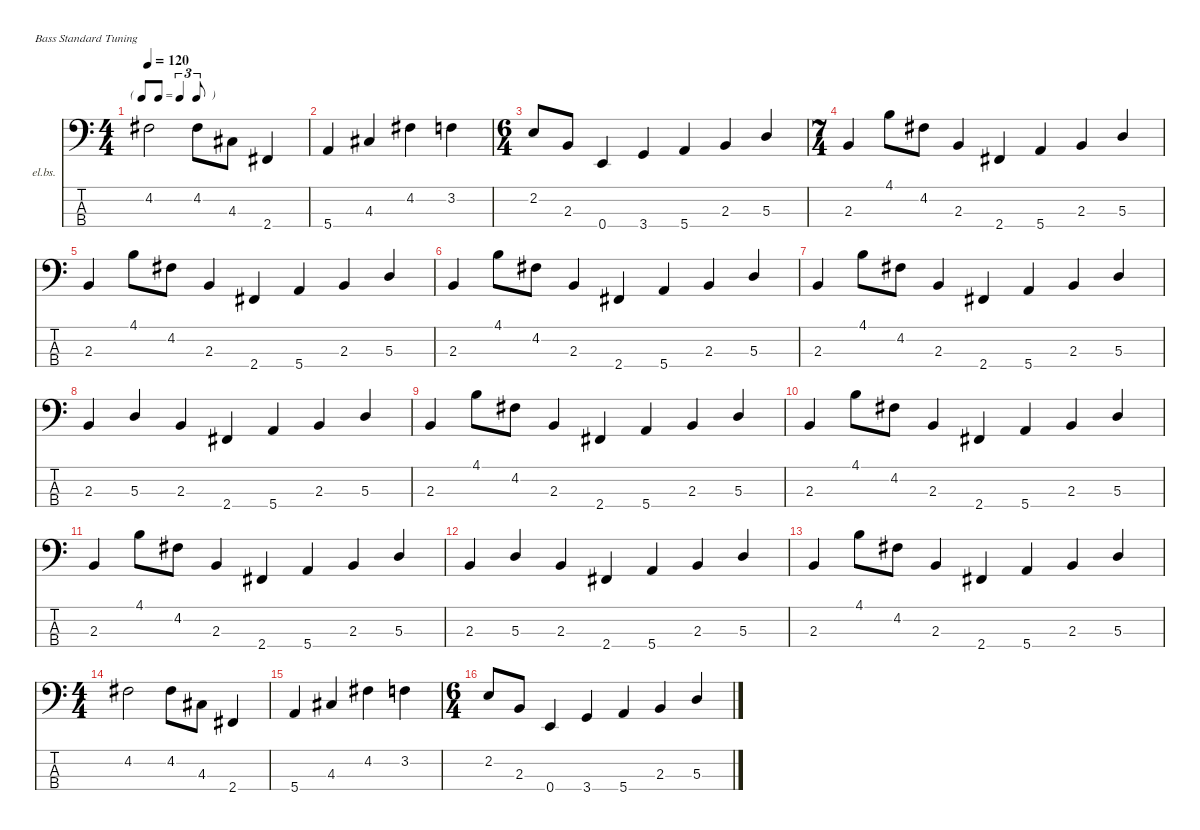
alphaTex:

\defaultSystemsLayout 4
\hideDynamics
\bracketExtendMode nobrackets
\firstSystemTrackNameOrientation horizontal
\otherSystemsTrackNameOrientation horizontal
\track ("Bass" "el.bs.") {instrument electricbassfinger}
\staff {score tabs}
\tuning (G2 D2 A1 E1)
\ts (4 4)
\beaming (8 2 2 2 2)
\tf triplet8th
\tempo 120
\clef f4
\ks c
4.2{acc #}.2{dy f beam Down} 4.2{acc #}.8{beam Down} 4.3{acc #}.8{beam Down} 2.4{acc #}.4{beam Up} |
5.4.4{beam Up} 4.3{acc #}.4{beam Up} 4.2{acc #}.4{beam Down} 3.2.4{beam Down} |
\ts (6 4)
\beaming (8 6 6)
2.2.8{beam Up} 2.3.8{beam Up} 0.4.4{beam Up} 3.4.4{beam Up} 5.4.4{beam Up} 2.3.4{beam Up} 5.3.4{beam Up} |
\ts (7 4)
\beaming (8 6 4 4)
2.3.4{beam Up} 4.1.8{beam Down} 4.2{acc #}.8{beam Down} 2.3.4{beam Up} 2.4{acc #}.4{beam Up} 5.4.4{beam Up} 2.3.4{beam Up} 5.3.4{beam Up} |
2.3.4{beam Up} 4.1.8{beam Down} 4.2{acc #}.8{beam Down} 2.3.4{beam Up} 2.4{acc #}.4{beam Up} 5.4.4{beam Up} 2.3.4{beam Up} 5.3.4{beam Up} |
2.3.4{beam Up} 4.1.8{beam Down} 4.2{acc #}.8{beam Down} 2.3.4{beam Up} 2.4{acc #}.4{beam Up} 5.4.4{beam Up} 2.3.4{beam Up} 5.3.4{beam Up} |
2.3.4{beam Up} 4.1.8{beam Down} 4.2{acc #}.8{beam Down} 2.3.4{beam Up} 2.4{acc #}.4{beam Up} 5.4.4{beam Up} 2.3.4{beam Up} 5.3.4{beam Up} |
2.3.4{beam Up} 5.3.4{beam Up} 2.3.4{beam Up} 2.4{acc #}.4{beam Up} 5.4.4{beam Up} 2.3.4{beam Up} 5.3.4{beam Up} |
2.3.4{beam Up} 4.1.8{beam Down} 4.2{acc #}.8{beam Down} 2.3.4{beam Up} 2.4{acc #}.4{beam Up} 5.4.4{beam Up} 2.3.4{beam Up} 5.3.4{beam Up} |
2.3.4{beam Up} 4.1.8{beam Down} 4.2{acc #}.8{beam Down} 2.3.4{beam Up} 2.4{acc #}.4{beam Up} 5.4.4{beam Up} 2.3.4{beam Up} 5.3.4{beam Up} |
2.3.4{beam Up} 4.1.8{beam Down} 4.2{acc #}.8{beam Down} 2.3.4{beam Up} 2.4{acc #}.4{beam Up} 5.4.4{beam Up} 2.3.4{beam Up} 5.3.4{beam Up} |
2.3.4{beam Up} 5.3.4{beam Up} 2.3.4{beam Up} 2.4{acc #}.4{beam Up} 5.4.4{beam Up} 2.3.4{beam Up} 5.3.4{beam Up} |
2.3.4{beam Up} 4.1.8{beam Down} 4.2{acc #}.8{beam Down} 2.3.4{beam Up} 2.4{acc #}.4{beam Up} 5.4.4{beam Up} 2.3.4{beam Up} 5.3.4{beam Up} |
\ts (4 4)
\beaming (8 2 2 2 2)
4.2{acc #}.2{beam Down} 4.2{acc #}.8{beam Down} 4.3{acc #}.8{beam Down} 2.4{acc #}.4{beam Up} |
5.4.4{beam Up} 4.3{acc #}.4{beam Up} 4.2{acc #}.4{beam Down} 3.2.4{beam Down} |
\ts (6 4)
\beaming (8 6 6)
2.2.8{beam Up} 2.3.8{beam Up} 0.4.4{beam Up} 3.4.4{beam Up} 5.4.4{beam Up} 2.3.4{beam Up} 5.3.4{beam Up}
